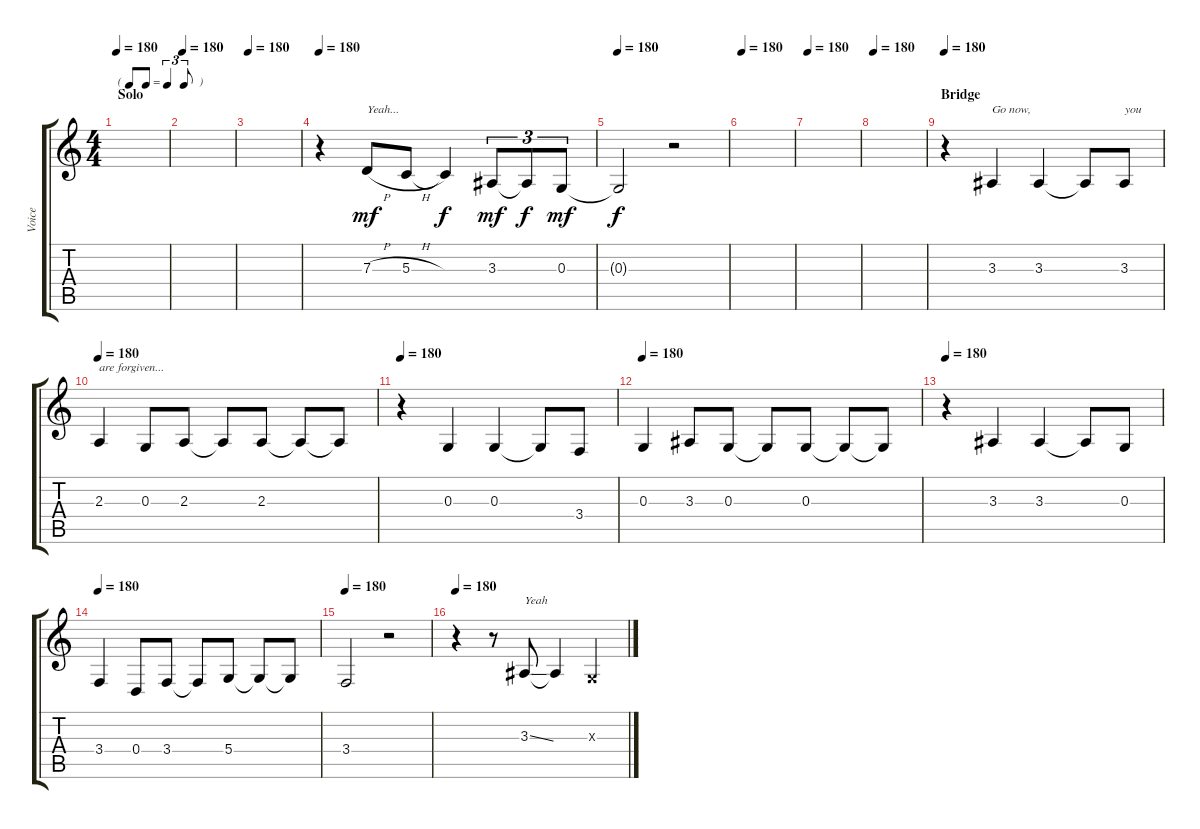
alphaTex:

\track ("Voice" "Voice") {instrument clarinet}
\staff {score tabs}
\tuning (E4 B3 G3 D3 A2 E2) {hide}
\ts (4 4)
\tf triplet8th
\section ("" "Solo")
\tempo 180
\clef g2
\ks c
|
\tempo 180
|
\tempo 180
|
\tempo 180
r.4 7.3{h}.8{txt "Yeah..." dy mf} 5.3{h}.8 5.3{t}.4{dy f} 3.3.8{tu (3 2) dy mf} 3.3{t}.8{tu (3 2) dy f} 0.3.8{tu (3 2) dy mf} |
\tempo 180
0.3{t}.2{dy f} r.2 |
\tempo 180
|
\tempo 180
|
\tempo 180
|
\section ("" "Bridge")
\tempo 180
r.4 3.3.4{txt "Go now,"} 3.3.4 3.3{t}.8 3.3.8{txt "you"} |
\tempo 180
2.3.4{txt "are forgiven..."} 0.3.8 2.3.8 2.3{t}.8 2.3.8 2.3{t}.8 2.3{t}.8 |
\tempo 180
r.4 0.3.4 0.3.4 0.3{t}.8 3.4.8 |
\tempo 180
0.3.4 3.3.8 0.3.8 0.3{t}.8 0.3.8 0.3{t}.8 0.3{t}.8 |
\tempo 180
r.4 3.3.4 3.3.4 3.3{t}.8 0.3.8 |
\tempo 180
3.4.4 0.4.8 3.4.8 3.4{t}.8 5.4.8 5.4{t}.8 5.4{t}.8 |
\tempo 180
3.4.2 r.2 |
\tempo 180
r.4 r.8 3.3{ss}.8{txt "Yeah"} 3.3{t}.4 0.3{x}.4
